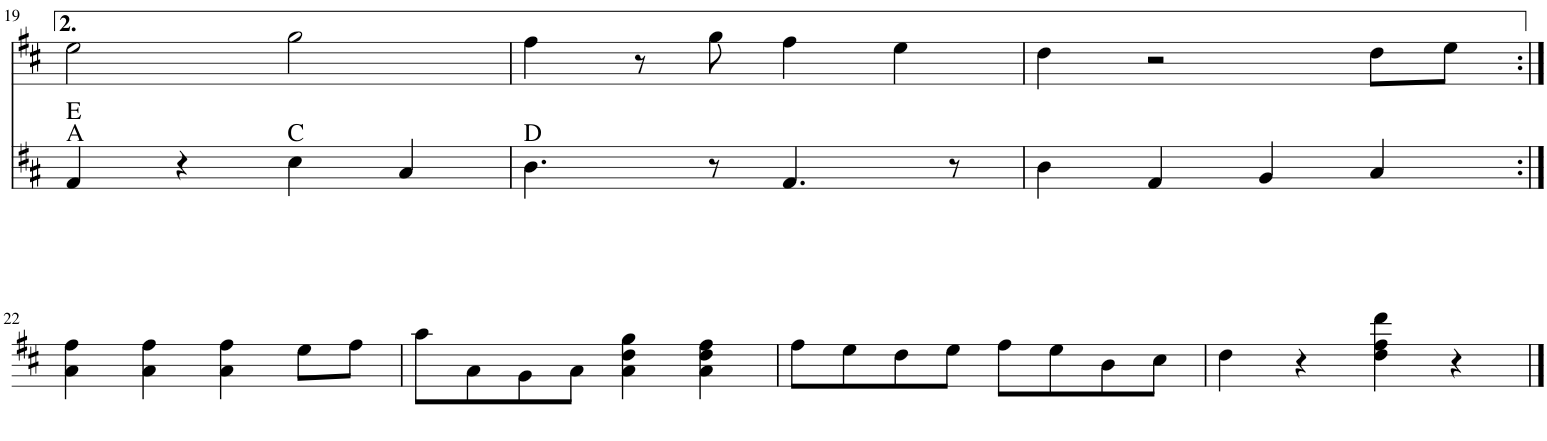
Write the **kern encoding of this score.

**kern	**harte	**kern
*part2	*part2	*part1
*staff2	*	*staff1
*I"Double Bass	*	*I"Violin
*	*	*I'Vln
!!LO:PB:g=z
*clefF4	*	*clefG2
*Trd7c12	*	*
*k[f#c#]	*	*k[f#c#]
=19	=19	=19
4AA/	A:maj E:maj	2ee\
4r	.	.
4E\	C:maj	2gg\
4C#/	.	.
=20	=20	=20
4.D\	D:maj	4ff#\
.	.	8r
8r	.	8gg\
4.AA/	.	4ff#\
.	.	4ee\
8r	.	.
=21	=21	=21
4D\	.	4dd\
4AA/	.	2r
4BB/	.	.
4C#/	.	8dd\L
.	.	8ee\J
!!LO:LB:g=z
=22:|!	=22:|!	=22:|!
1r	.	4a\ 4ff#\
.	.	4a\ 4ff#\
.	.	4a\ 4ff#\
.	.	8ee\L
.	.	8ff#\J
=23	=23	=23
1r	.	8aa\L
.	.	8a\
.	.	8g\
.	.	8a\J
.	.	4a\ 4dd\ 4gg\
.	.	4a\ 4dd\ 4ff#\
=24	=24	=24
1r	.	8ff#\L
.	.	8ee\
.	.	8dd\
.	.	8ee\J
.	.	8ff#\L
.	.	8ee\
.	.	8b\
.	.	8cc#\J
=25	=25	=25
1r	.	4dd\
.	.	4r
.	.	4dd\ 4ff#\ 4ddd\
.	.	4r
==	==	==
*-	*-	*-
